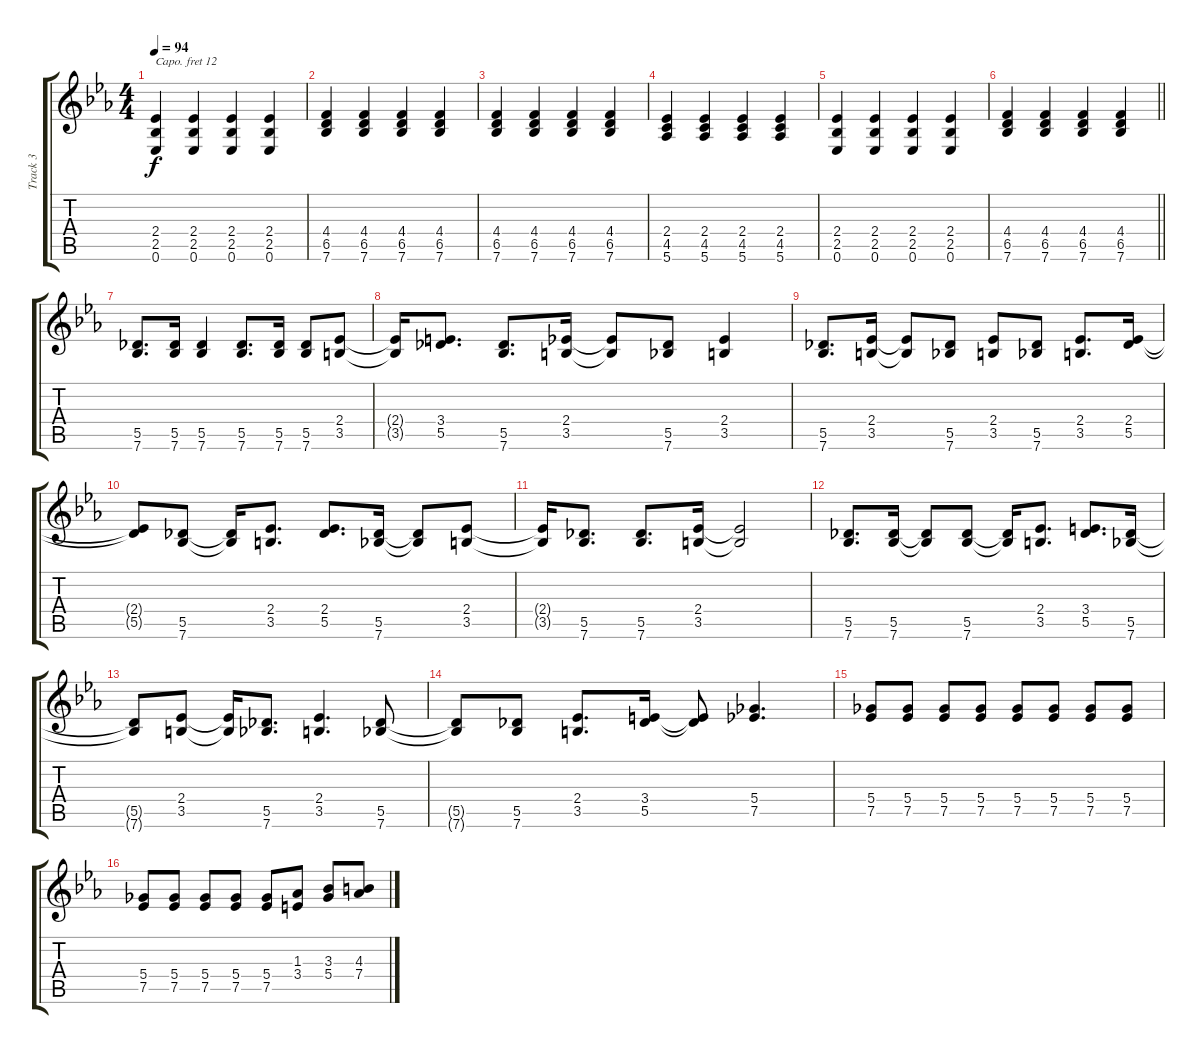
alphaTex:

\track ("Track 3" "Track 3") {instrument acousticgrandpiano}
\staff {score tabs}
\capo 12
\tuning (E4 B3 G3 Db3 Ab2 Eb2) {hide}
\ts (4 4)
\tempo 94
\clef g2
\ks eb
(2.4 2.5 0.6).4{dy f} (2.4 2.5 0.6).4 (2.4 2.5 0.6).4 (2.4 2.5 0.6).4 |
(4.4 6.5 7.6).4 (4.4 6.5 7.6).4 (4.4 6.5 7.6).4 (4.4 6.5 7.6).4 |
(4.4 6.5 7.6).4 (4.4 6.5 7.6).4 (4.4 6.5 7.6).4 (4.4 6.5 7.6).4 |
(2.4 4.5 5.6).4 (2.4 4.5 5.6).4 (2.4 4.5 5.6).4 (2.4 4.5 5.6).4 |
(2.4 2.5 0.6).4 (2.4 2.5 0.6).4 (2.4 2.5 0.6).4 (2.4 2.5 0.6).4 |
\barLineRight lightlight
(4.4 6.5 7.6).4 (4.4 6.5 7.6).4 (4.4 6.5 7.6).4 (4.4 6.5 7.6).4 |
(5.5 7.6).8{d} (5.5 7.6).16 (5.5 7.6).4 (5.5 7.6).8{d} (5.5 7.6).16 (5.5 7.6).8 (2.4 3.5).8 |
(2.4{t} 3.5{t}).16 (3.4 5.5).8{d} (5.5 7.6).8{d} (2.4 3.5).16 (2.4{t} 3.5{t}).8 (5.5 7.6).8 (2.4 3.5).4 |
(5.5 7.6).8{d} (2.4 3.5).16 (2.4{t} 3.5{t}).8 (5.5 7.6).8 (2.4 3.5).8 (5.5 7.6).8 (2.4 3.5).8{d} (2.4 5.5).16 |
(2.4{t} 5.5{t}).8 (5.5 7.6).8 (5.5{t} 7.6{t}).16 (2.4 3.5).8{d} (2.4 5.5).8{d} (5.5 7.6).16 (5.5{t} 7.6{t}).8 (2.4 3.5).8 |
(2.4{t} 3.5{t}).16 (5.5 7.6).8{d} (5.5 7.6).8{d} (2.4 3.5).16 (2.4{t} 3.5{t}).2 |
(5.5 7.6).8{d} (5.5 7.6).16 (5.5{t} 7.6{t}).8 (5.5 7.6).8 (5.5{t} 7.6{t}).16 (2.4 3.5).8{d} (3.4 5.5).8{d} (5.5 7.6).16 |
(5.5{t} 7.6{t}).8 (2.4 3.5).8 (2.4{t} 3.5{t}).16 (5.5 7.6).8{d} (2.4 3.5).4{d} (5.5 7.6).8 |
(5.5{t} 7.6{t}).8 (5.5 7.6).8 (2.4 3.5).8{d} (3.4 5.5).16 (3.4{t} 5.5{t}).8 (5.4 7.5).4{d} |
(5.4 7.5).8 (5.4 7.5).8 (5.4 7.5).8 (5.4 7.5).8 (5.4 7.5).8 (5.4 7.5).8 (5.4 7.5).8 (5.4 7.5).8 |
(5.4 7.5).8 (5.4 7.5).8 (5.4 7.5).8 (5.4 7.5).8 (5.4 7.5).8 (1.3 3.4).8 (3.3 5.4).8 (4.3 7.4).8
